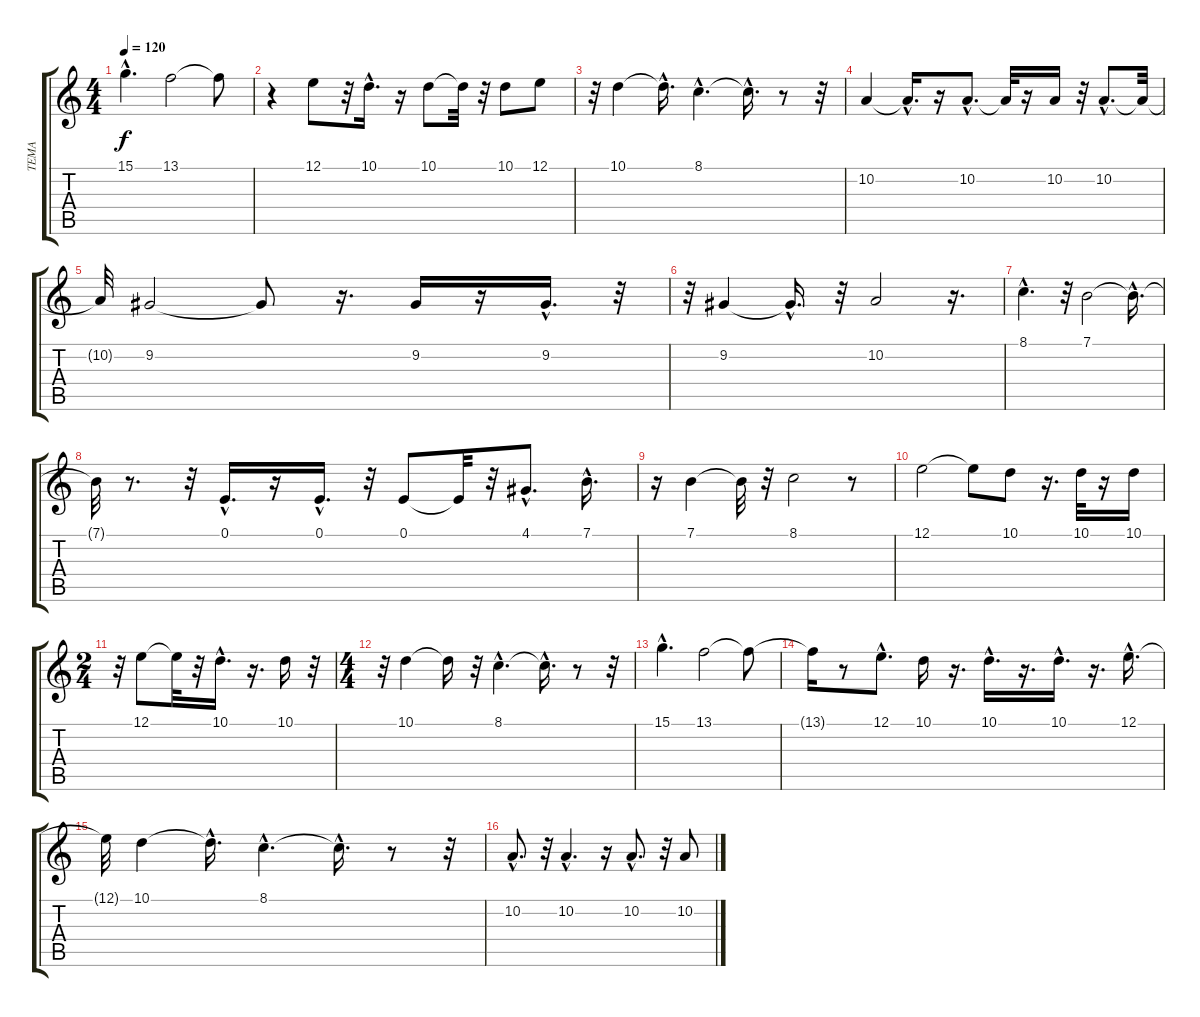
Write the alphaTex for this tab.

\track ("ТЕМА" "ТЕМА") {instrument voiceoohs}
\staff {score tabs}
\tuning (E4 B3 G3 D3 A2 E2) {hide}
\ts (4 4)
\tempo 120
\clef g2
\ks c
15.1{hac}.4{d dy f} 13.1.2 13.1{t}.8 |
r.4 12.1.8 r.32 10.1{hac}.16{d} r.16 10.1.8 10.1{t}.32 r.32 10.1.8 12.1.8 |
r.32 10.1.4 10.1{hac t}.16{d} 8.1{hac}.4{d} 8.1{hac t}.16{d} r.8 r.32 |
10.2.4 10.2{hac t}.16{d} r.16 10.2{hac}.8{d} 10.2{t}.32 r.16 10.2.16 r.32 10.2{hac}.8{d} 10.2{t}.32 |
10.2{t}.32 9.2.2 9.2{t}.8 r.16{d} 9.2.16 r.16 9.2{hac}.16{d} r.32 |
r.32 9.2.4 9.2{hac t}.16{d} r.32 10.2.2 r.16{d} |
8.1{hac}.4{d} r.32 7.1.2 7.1{hac t}.16{d} |
7.1{t}.32 r.8{d} r.32 0.1{hac}.16{d} r.16 0.1{hac}.16{d} r.32 0.1.8 0.1{t}.32 r.32 4.1{hac}.8{d} 7.1{hac}.16{d} |
r.16 7.1.4 7.1{t}.32 r.32 8.1.2 r.8 |
12.1.2 12.1{t}.8 10.1.8 r.16{d} 10.1.32 r.16 10.1.16 |
\ts (2 4)
r.32 12.1.8 12.1{t}.32 r.32 10.1{hac}.16{d} r.16{d} 10.1.16 r.32 |
\ts (4 4)
r.32 10.1.4 10.1{t}.16 r.32 8.1{hac}.4{d} 8.1{hac t}.16{d} r.8 r.32 |
15.1{hac}.4{d} 13.1.2 13.1{t}.8 |
13.1{t}.16 r.8 12.1{hac}.8{d} 10.1.16 r.16{d} 10.1{hac}.16{d} r.16{d} 10.1{hac}.16{d} r.16{d} 12.1{hac}.16{d} |
12.1{t}.32 10.1.4 10.1{hac t}.16{d} 8.1{hac}.4{d} 8.1{hac t}.16{d} r.8 r.32 |
10.2{hac}.8{d} r.32 10.2{hac}.4{d} r.16 10.2{hac}.8{d} r.32 10.2.8
